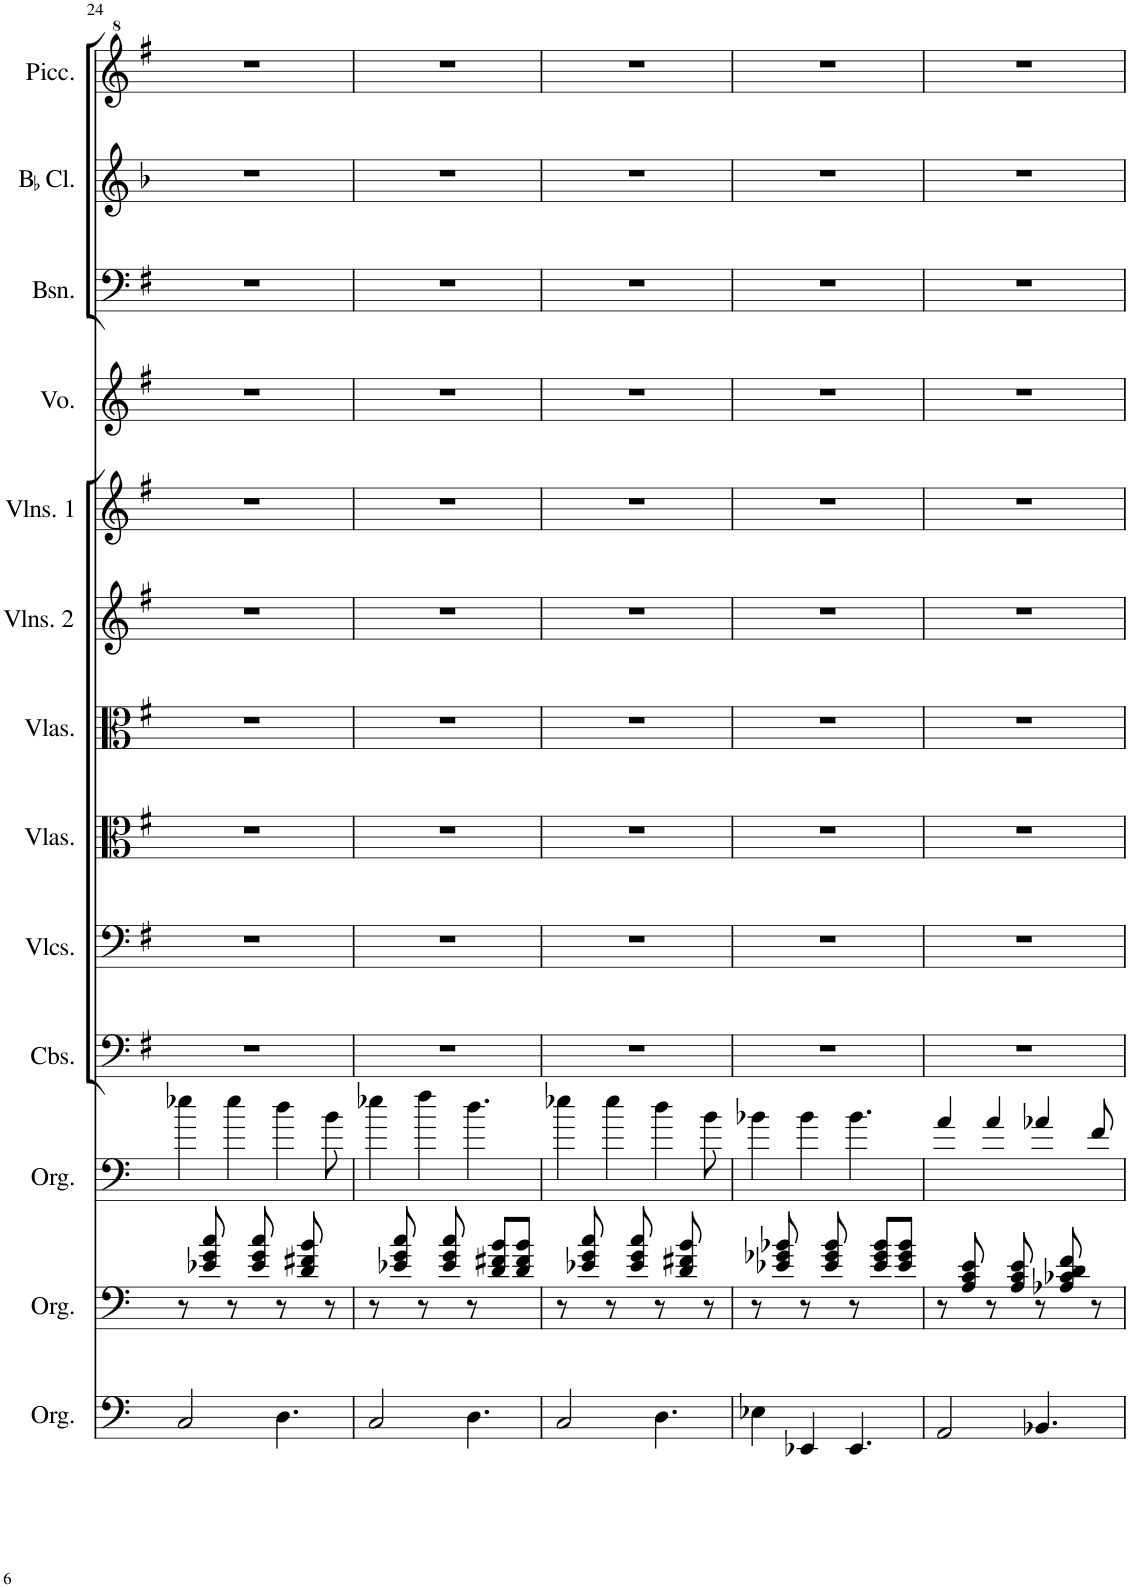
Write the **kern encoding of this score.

**kern	**kern	**kern	**kern	**kern	**kern	**kern	**kern	**kern	**kern	**kern	**kern	**kern
*part13	*part12	*part11	*part10	*part9	*part8	*part7	*part6	*part5	*part4	*part3	*part2	*part1
*staff13	*staff12	*staff11	*staff10	*staff9	*staff8	*staff7	*staff6	*staff5	*staff4	*staff3	*staff2	*staff1
*I"Organ	*I"Organ	*I"Organ	*I"Contrabasses	*I"Violoncellos	*I"Violas	*I"Violas	*I"Violins 2	*I"Violins 1	*I"Voice	*I"Bassoon	*I"BaccidentalFlat Clarinet	*I"Piccolo
*I'Org.	*I'Org.	*I'Org.	*I'Cbs.	*I'Vlcs.	*I'Vlas.	*I'Vlas.	*I'Vlns. 2	*I'Vlns. 1	*I'Vo.	*I'Bsn.	*I'BaccidentalFlat Cl.	*I'Picc.
!!LO:PB:g=z
*clefF4	*clefF4	*clefF4	*clefF4	*clefF4	*clefC3	*clefC3	*clefG2	*clefG2	*clefG2	*clefF4	*clefG2	*clefG^2
*	*	*	*	*	*	*	*	*	*	*	*ITrd1c2	*ITrd-7c-12
*k[]	*k[]	*k[]	*k[f#]	*k[f#]	*k[f#]	*k[f#]	*k[f#]	*k[f#]	*k[f#]	*k[f#]	*k[b-]	*k[f#]
*M7/8	*M7/8	*M7/8	*M7/8	*M7/8	*M7/8	*M7/8	*M7/8	*M7/8	*M7/8	*M7/8	*M7/8	*M7/8
=24	=24	=24	=24	=24	=24	=24	=24	=24	=24	=24	=24	=24
2C/	8r	4ee-X\	2..r	2..r	2..r	2..r	2..r	2..r	2..r	2..r	2..r	2..r
.	8e-X/ 8g/ 8cc/	.	.	.	.	.	.	.	.	.	.	.
.	8r	4ee-\	.	.	.	.	.	.	.	.	.	.
.	8e-/ 8g/ 8cc/	.	.	.	.	.	.	.	.	.	.	.
4.D\	8r	4dd\	.	.	.	.	.	.	.	.	.	.
.	8d/ 8f#X/ 8b/	.	.	.	.	.	.	.	.	.	.	.
.	8r	8b\	.	.	.	.	.	.	.	.	.	.
=25	=25	=25	=25	=25	=25	=25	=25	=25	=25	=25	=25	=25
2C/	8r	4ee-X\	2..r	2..r	2..r	2..r	2..r	2..r	2..r	2..r	2..r	2..r
.	8e-X/ 8g/ 8cc/	.	.	.	.	.	.	.	.	.	.	.
.	8r	4ff\	.	.	.	.	.	.	.	.	.	.
.	8e-/ 8g/ 8cc/	.	.	.	.	.	.	.	.	.	.	.
4.D\	8r	4.dd\	.	.	.	.	.	.	.	.	.	.
.	8d/ 8f#X/ 8b/L	.	.	.	.	.	.	.	.	.	.	.
.	8d/ 8f#/ 8b/J	.	.	.	.	.	.	.	.	.	.	.
=26	=26	=26	=26	=26	=26	=26	=26	=26	=26	=26	=26	=26
2C/	8r	4ee-X\	2..r	2..r	2..r	2..r	2..r	2..r	2..r	2..r	2..r	2..r
.	8e-X/ 8g/ 8cc/	.	.	.	.	.	.	.	.	.	.	.
.	8r	4ee-\	.	.	.	.	.	.	.	.	.	.
.	8e-/ 8g/ 8cc/	.	.	.	.	.	.	.	.	.	.	.
4.D\	8r	4dd\	.	.	.	.	.	.	.	.	.	.
.	8d/ 8f#X/ 8b/	.	.	.	.	.	.	.	.	.	.	.
.	8r	8b\	.	.	.	.	.	.	.	.	.	.
=27	=27	=27	=27	=27	=27	=27	=27	=27	=27	=27	=27	=27
4E-X\	8r	4b-X\	2..r	2..r	2..r	2..r	2..r	2..r	2..r	2..r	2..r	2..r
.	8e-X/ 8g-X/ 8b-X/	.	.	.	.	.	.	.	.	.	.	.
4EE-X/	8r	4b-\	.	.	.	.	.	.	.	.	.	.
.	8e-/ 8g-/ 8b-/	.	.	.	.	.	.	.	.	.	.	.
4.EE-/	8r	4.b-\	.	.	.	.	.	.	.	.	.	.
.	8e-/ 8g-/ 8b-/L	.	.	.	.	.	.	.	.	.	.	.
.	8e-/ 8g-/ 8b-/J	.	.	.	.	.	.	.	.	.	.	.
=28	=28	=28	=28	=28	=28	=28	=28	=28	=28	=28	=28	=28
2AA/	8r	4a/	2..r	2..r	2..r	2..r	2..r	2..r	2..r	2..r	2..r	2..r
.	8A/ 8c/ 8e/	.	.	.	.	.	.	.	.	.	.	.
.	8r	4a/	.	.	.	.	.	.	.	.	.	.
.	8A/ 8c/ 8e/	.	.	.	.	.	.	.	.	.	.	.
4.BB-X/	8r	4a-X/	.	.	.	.	.	.	.	.	.	.
.	8A-X/ 8c-X/ 8d/ 8f/	.	.	.	.	.	.	.	.	.	.	.
.	8r	8f/	.	.	.	.	.	.	.	.	.	.
=	=	=	=	=	=	=	=	=	=	=	=	=
*-	*-	*-	*-	*-	*-	*-	*-	*-	*-	*-	*-	*-
